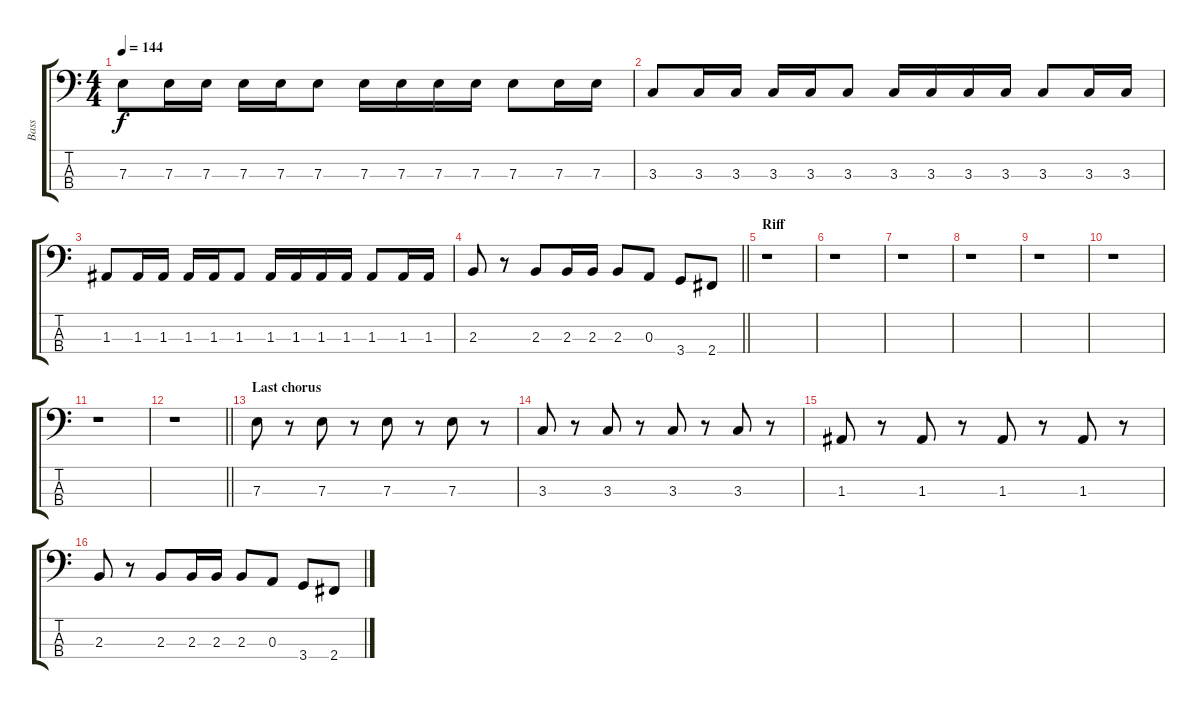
\track ("Bass" "Bass") {instrument electricbassfinger}
\staff {score tabs}
\tuning (G2 D2 A1 E1) {hide}
\ts (4 4)
\tempo 144
\clef f4
\ks c
7.3.8{dy f} 7.3.16 7.3.16 7.3.16 7.3.16 7.3.8 7.3.16 7.3.16 7.3.16 7.3.16 7.3.8 7.3.16 7.3.16 |
3.3.8 3.3.16 3.3.16 3.3.16 3.3.16 3.3.8 3.3.16 3.3.16 3.3.16 3.3.16 3.3.8 3.3.16 3.3.16 |
1.3.8 1.3.16 1.3.16 1.3.16 1.3.16 1.3.8 1.3.16 1.3.16 1.3.16 1.3.16 1.3.8 1.3.16 1.3.16 |
\barLineRight lightlight
2.3.8 r.8 2.3.8 2.3.16 2.3.16 2.3.8 0.3.8 3.4.8 2.4.8 |
\section ("" "Riff")
r.1 |
r.1 |
r.1 |
r.1 |
r.1 |
r.1 |
r.1 |
\barLineRight lightlight
r.1 |
\section ("" "Last chorus")
7.3.8 r.8 7.3.8 r.8 7.3.8 r.8 7.3.8 r.8 |
3.3.8 r.8 3.3.8 r.8 3.3.8 r.8 3.3.8 r.8 |
1.3.8 r.8 1.3.8 r.8 1.3.8 r.8 1.3.8 r.8 |
2.3.8 r.8 2.3.8 2.3.16 2.3.16 2.3.8 0.3.8 3.4.8 2.4.8
